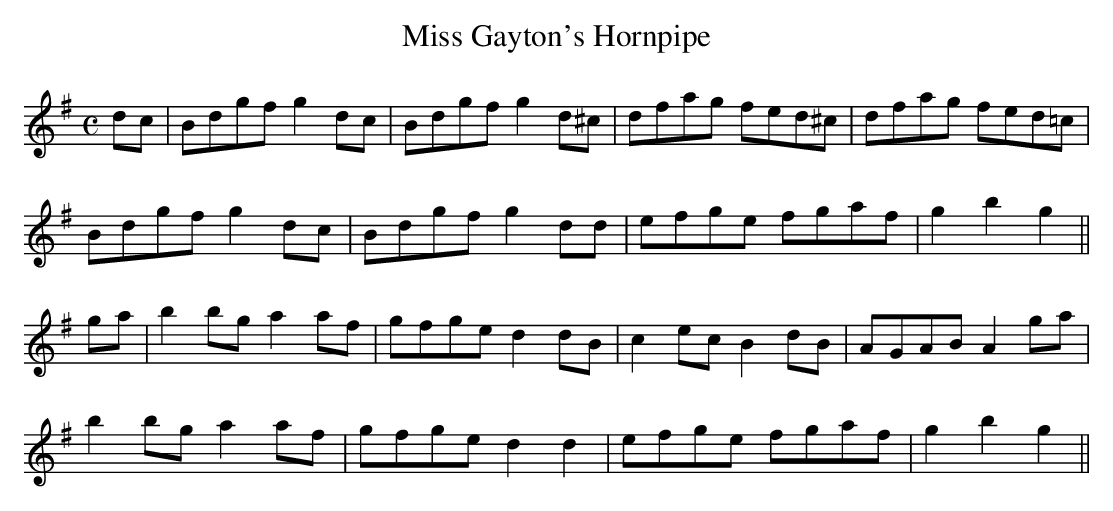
X:1
T:Miss Gayton's Hornpipe
M:C
L:1/8
K:G
dc|Bdgf g2 dc|Bdgf g2 d^c|dfag fed^c|dfag fed=c|
Bdgf g2 dc|Bdgf g2 dd|efge fgaf|g2b2g2||
ga|b2 bg a2 af|gfge d2dB|c2ec B2dB|AGAB A2 ga|
b2bg a2af|gfge d2d2|efge fgaf|g2b2g2||
